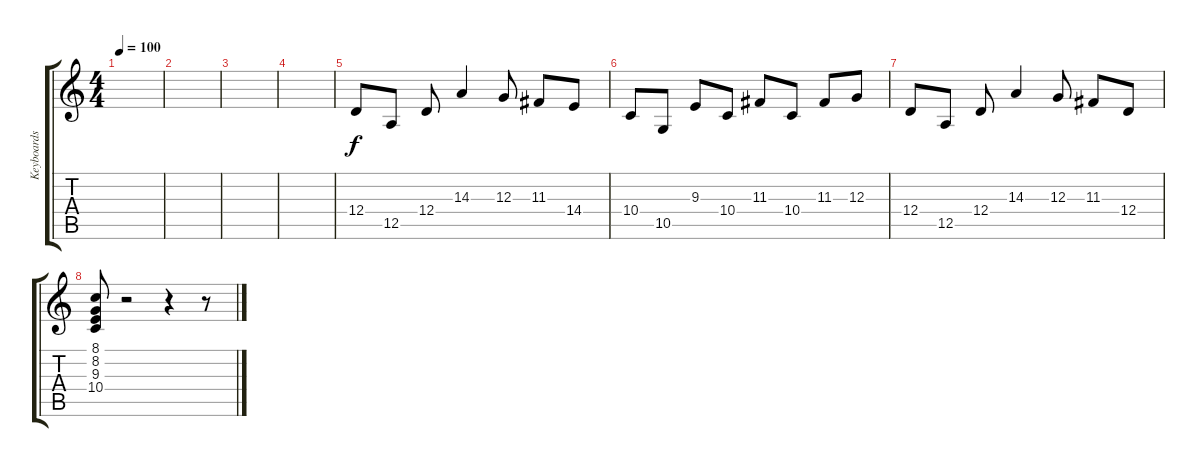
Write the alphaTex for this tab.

\track ("Keyboards" "Keyboards") {instrument stringensemble1}
\staff {score tabs}
\tuning (E4 B3 G3 D3 A2 E2) {hide}
\ts (4 4)
\tempo 100
\clef g2
\ks c
|
|
|
|
12.4.8 12.5.8 12.4.8 14.3.4 12.3.8 11.3.8 14.4.8 |
10.4.8 10.5.8 9.3.8 10.4.8 11.3.8 10.4.8 11.3.8 12.3.8 |
12.4.8 12.5.8 12.4.8 14.3.4 12.3.8 11.3.8 12.4.8 |
(8.1 8.2 9.3 10.4).8 r.2 r.4 r.8
